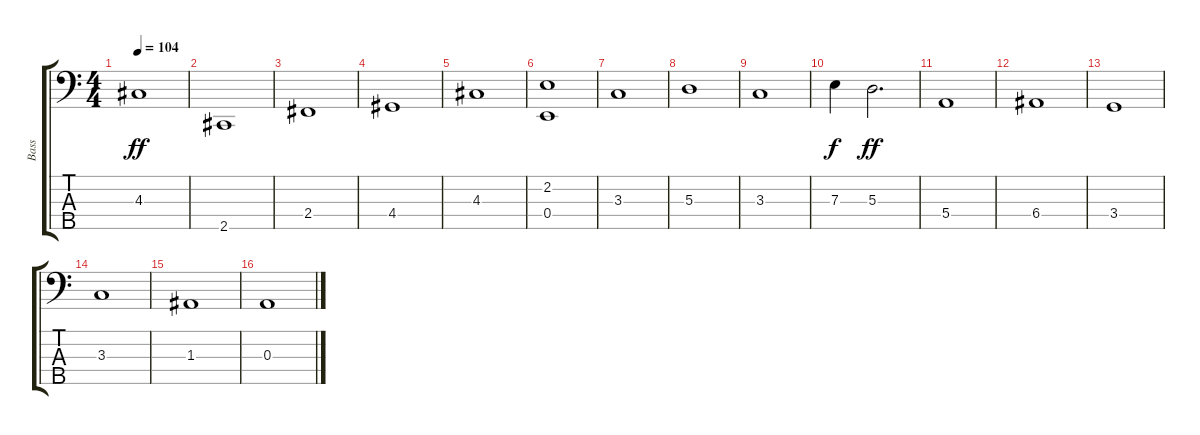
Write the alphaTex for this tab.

\track ("Bass" "Bass") {instrument fretlessbass}
\staff {score tabs}
\tuning (G2 D2 A1 E1 B0) {hide}
\ts (4 4)
\tempo 104
\clef f4
\ks c
4.3.1{dy ff} |
2.5.1 |
2.4.1 |
4.4.1 |
4.3.1 |
(2.2 0.4).1 |
3.3.1 |
5.3.1 |
3.3.1 |
7.3.4{dy f} 5.3.2{d dy ff} |
5.4.1 |
6.4.1 |
3.4.1 |
3.3.1 |
1.3.1 |
0.3.1
